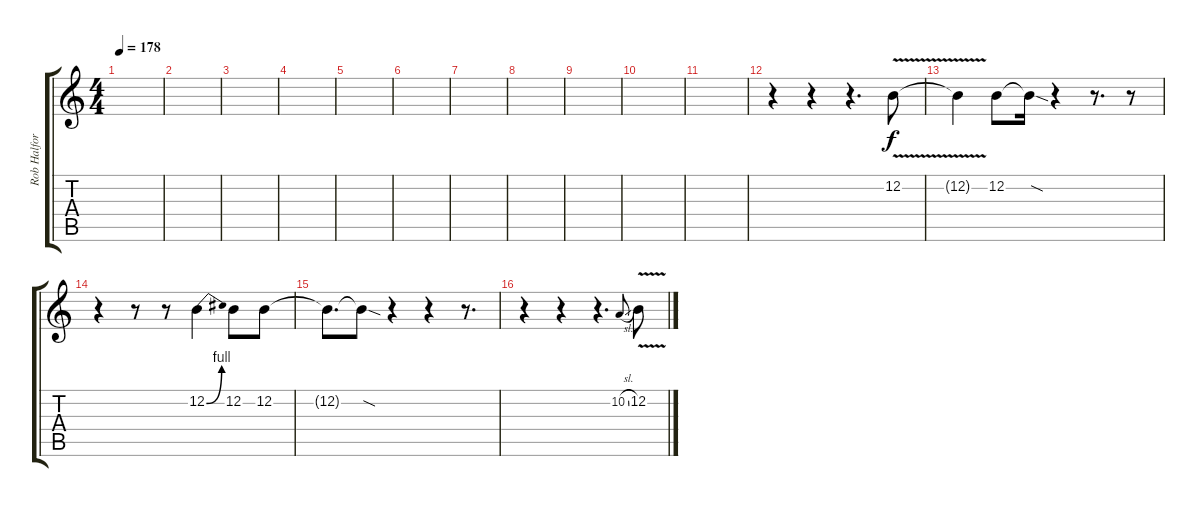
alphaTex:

\track ("Rob Halford" "Rob Halfor") {instrument violin}
\staff {score tabs}
\tuning (E4 B3 G3 D3 A2 E2) {hide}
\ts (4 4)
\tempo 178
\clef g2
\ks c
|
|
|
|
|
|
|
|
|
|
|
r.4 r.4 r.4{d} 12.2{v}.8 |
12.2{t}.4 12.2.8 12.2{sod t}.16 r.4 r.8{d} r.8 |
r.4 r.8 r.8 12.2{be (bend 0 0 60 4)}.4 12.2.8 12.2.8 |
12.2{t}.8{d} 12.2{sod t}.8 r.4 r.4 r.8{d} |
r.4 r.4 r.4{d} 10.2{sl}.8{gr onbeat} 12.2{v}.8
